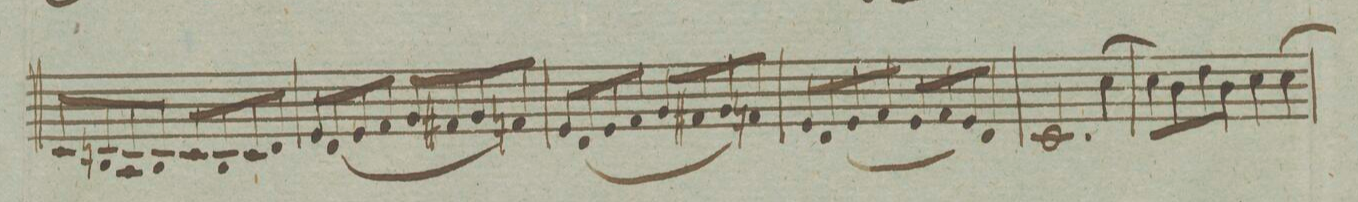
**kern	**dynam
*I"Clarinetto ſecondo in C. et B.	*
*clefG2	*
*k[]	*
*met(c)	*
*M4/4	*
8c/L]	.
8Bn/	.
8A/	.
8B/J	.
8c/L	.
8B/	.
8c/	.
8d/J	.
=85	=85
8e/L	.
(<8d/	.
8e/	.
8f/J	.
8g/L	.
8f#X/	.
8g/	.
8fn/J)	.
=86	=86
8e/L	.
(<8d/	.
8e/	.
8f/J	.
8g/L	.
8f#X/	.
8g/)	.
8fn/J	.
=87	=87
8e/L	.
8d/	.
(<8e/	.
8f/J	.
8e/L	.
8f/	.
8e/)	.
8d/J	.
=88	=88
2.c/	.
[>4cc\	.
=89	=89
8cc\L]	.
8b\	.
8cc\	.
8b\J	.
4cc\	.
[>4cc\	.
=90	=90
*-	*-
